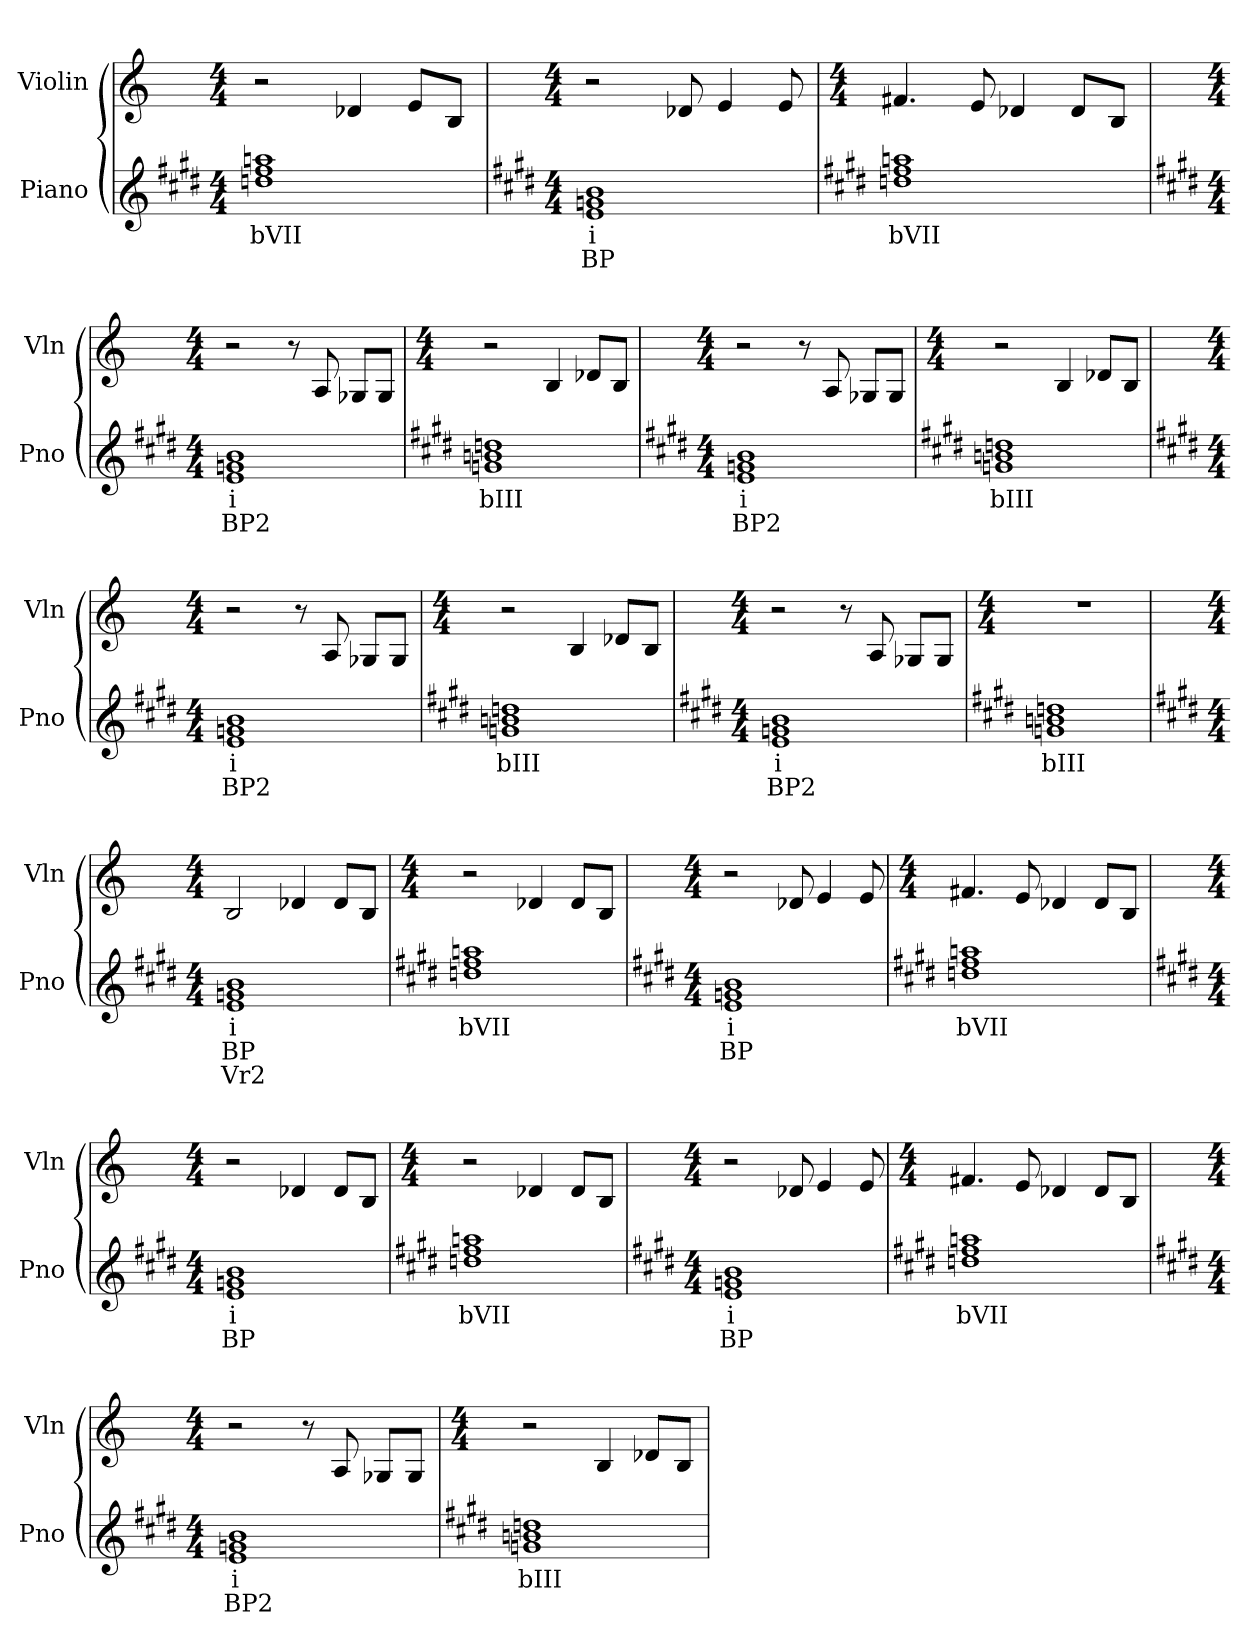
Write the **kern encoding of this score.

**kern	**text	**text	**text	**kern
*part2	*part2	*part2	*part2	*part1
*staff2	*staff2	*staff2	*staff2	*staff1
*I"Piano	*	*	*	*I"Violin
*I'Pno	*	*	*	*I'Vln
*k[f#c#g#d#]	*	*	*	*
*E:	*	*	*	*
*M4/4	*	*	*	*M4/4
=	=	=	=	=
1ddn 1ff# 1aan	bVII	.	.	2r
.	.	.	.	4d-X
.	.	.	.	8eL
.	.	.	.	8BJ
=	=	=	=	=
*k[f#c#g#d#]	*	*	*	*
*E:	*	*	*	*
*M4/4	*	*	*	*M4/4
1e 1gn 1b	i	BP	.	2r
.	.	.	.	8d-X
.	.	.	.	4e
.	.	.	.	8e
=	=	=	=	=
*k[f#c#g#d#]	*	*	*	*
*E:	*	*	*	*
*	*	*	*	*M4/4
1ddn 1ff# 1aan	bVII	.	.	4.f#X
.	.	.	.	8e
.	.	.	.	4d-X
.	.	.	.	8d-L
.	.	.	.	8BJ
=	=	=	=	=
*k[f#c#g#d#]	*	*	*	*
*E:	*	*	*	*
*M4/4	*	*	*	*M4/4
1e 1gn 1b	i	BP2	.	2r
.	.	.	.	8r
.	.	.	.	8A
.	.	.	.	8G-XL
.	.	.	.	8G-J
=	=	=	=	=
*k[f#c#g#d#]	*	*	*	*
*E:	*	*	*	*
*	*	*	*	*M4/4
1gn 1bn 1ddn	bIII	.	.	2r
.	.	.	.	4B
.	.	.	.	8d-XL
.	.	.	.	8BJ
=	=	=	=	=
*k[f#c#g#d#]	*	*	*	*
*E:	*	*	*	*
*M4/4	*	*	*	*M4/4
1e 1gn 1b	i	BP2	.	2r
.	.	.	.	8r
.	.	.	.	8A
.	.	.	.	8G-XL
.	.	.	.	8G-J
=	=	=	=	=
*k[f#c#g#d#]	*	*	*	*
*E:	*	*	*	*
*	*	*	*	*M4/4
1gn 1bn 1ddn	bIII	.	.	2r
.	.	.	.	4B
.	.	.	.	8d-XL
.	.	.	.	8BJ
=	=	=	=	=
*k[f#c#g#d#]	*	*	*	*
*E:	*	*	*	*
*M4/4	*	*	*	*M4/4
1e 1gn 1b	i	BP2	.	2r
.	.	.	.	8r
.	.	.	.	8A
.	.	.	.	8G-XL
.	.	.	.	8G-J
=	=	=	=	=
*k[f#c#g#d#]	*	*	*	*
*E:	*	*	*	*
*	*	*	*	*M4/4
1gn 1bn 1ddn	bIII	.	.	2r
.	.	.	.	4B
.	.	.	.	8d-XL
.	.	.	.	8BJ
=	=	=	=	=
*k[f#c#g#d#]	*	*	*	*
*E:	*	*	*	*
*M4/4	*	*	*	*M4/4
1e 1gn 1b	i	BP2	.	2r
.	.	.	.	8r
.	.	.	.	8A
.	.	.	.	8G-XL
.	.	.	.	8G-J
=	=	=	=	=
*k[f#c#g#d#]	*	*	*	*
*E:	*	*	*	*
*	*	*	*	*M4/4
1gn 1bn 1ddn	bIII	.	.	1r
=	=	=	=	=
*k[f#c#g#d#]	*	*	*	*
*E:	*	*	*	*
*M4/4	*	*	*	*M4/4
1e 1gn 1b	i	BP	Vr2	2B
.	.	.	.	4d-X
.	.	.	.	8d-L
.	.	.	.	8BJ
=	=	=	=	=
*k[f#c#g#d#]	*	*	*	*
*E:	*	*	*	*
*	*	*	*	*M4/4
1ddn 1ff# 1aan	bVII	.	.	2r
.	.	.	.	4d-X
.	.	.	.	8d-L
.	.	.	.	8BJ
=	=	=	=	=
*k[f#c#g#d#]	*	*	*	*
*E:	*	*	*	*
*M4/4	*	*	*	*M4/4
1e 1gn 1b	i	BP	.	2r
.	.	.	.	8d-X
.	.	.	.	4e
.	.	.	.	8e
=	=	=	=	=
*k[f#c#g#d#]	*	*	*	*
*E:	*	*	*	*
*	*	*	*	*M4/4
1ddn 1ff# 1aan	bVII	.	.	4.f#X
.	.	.	.	8e
.	.	.	.	4d-X
.	.	.	.	8d-L
.	.	.	.	8BJ
=	=	=	=	=
*k[f#c#g#d#]	*	*	*	*
*E:	*	*	*	*
*M4/4	*	*	*	*M4/4
1e 1gn 1b	i	BP	.	2r
.	.	.	.	4d-X
.	.	.	.	8d-L
.	.	.	.	8BJ
=	=	=	=	=
*k[f#c#g#d#]	*	*	*	*
*E:	*	*	*	*
*	*	*	*	*M4/4
1ddn 1ff# 1aan	bVII	.	.	2r
.	.	.	.	4d-X
.	.	.	.	8d-L
.	.	.	.	8BJ
=	=	=	=	=
*k[f#c#g#d#]	*	*	*	*
*E:	*	*	*	*
*M4/4	*	*	*	*M4/4
1e 1gn 1b	i	BP	.	2r
.	.	.	.	8d-X
.	.	.	.	4e
.	.	.	.	8e
=	=	=	=	=
*k[f#c#g#d#]	*	*	*	*
*E:	*	*	*	*
*	*	*	*	*M4/4
1ddn 1ff# 1aan	bVII	.	.	4.f#X
.	.	.	.	8e
.	.	.	.	4d-X
.	.	.	.	8d-L
.	.	.	.	8BJ
=	=	=	=	=
*k[f#c#g#d#]	*	*	*	*
*E:	*	*	*	*
*M4/4	*	*	*	*M4/4
1e 1gn 1b	i	BP2	.	2r
.	.	.	.	8r
.	.	.	.	8A
.	.	.	.	8G-XL
.	.	.	.	8G-J
=	=	=	=	=
*k[f#c#g#d#]	*	*	*	*
*E:	*	*	*	*
*	*	*	*	*M4/4
1gn 1bn 1ddn	bIII	.	.	2r
.	.	.	.	4B
.	.	.	.	8d-XL
.	.	.	.	8BJ
=	=	=	=	=
*-	*-	*-	*-	*-
